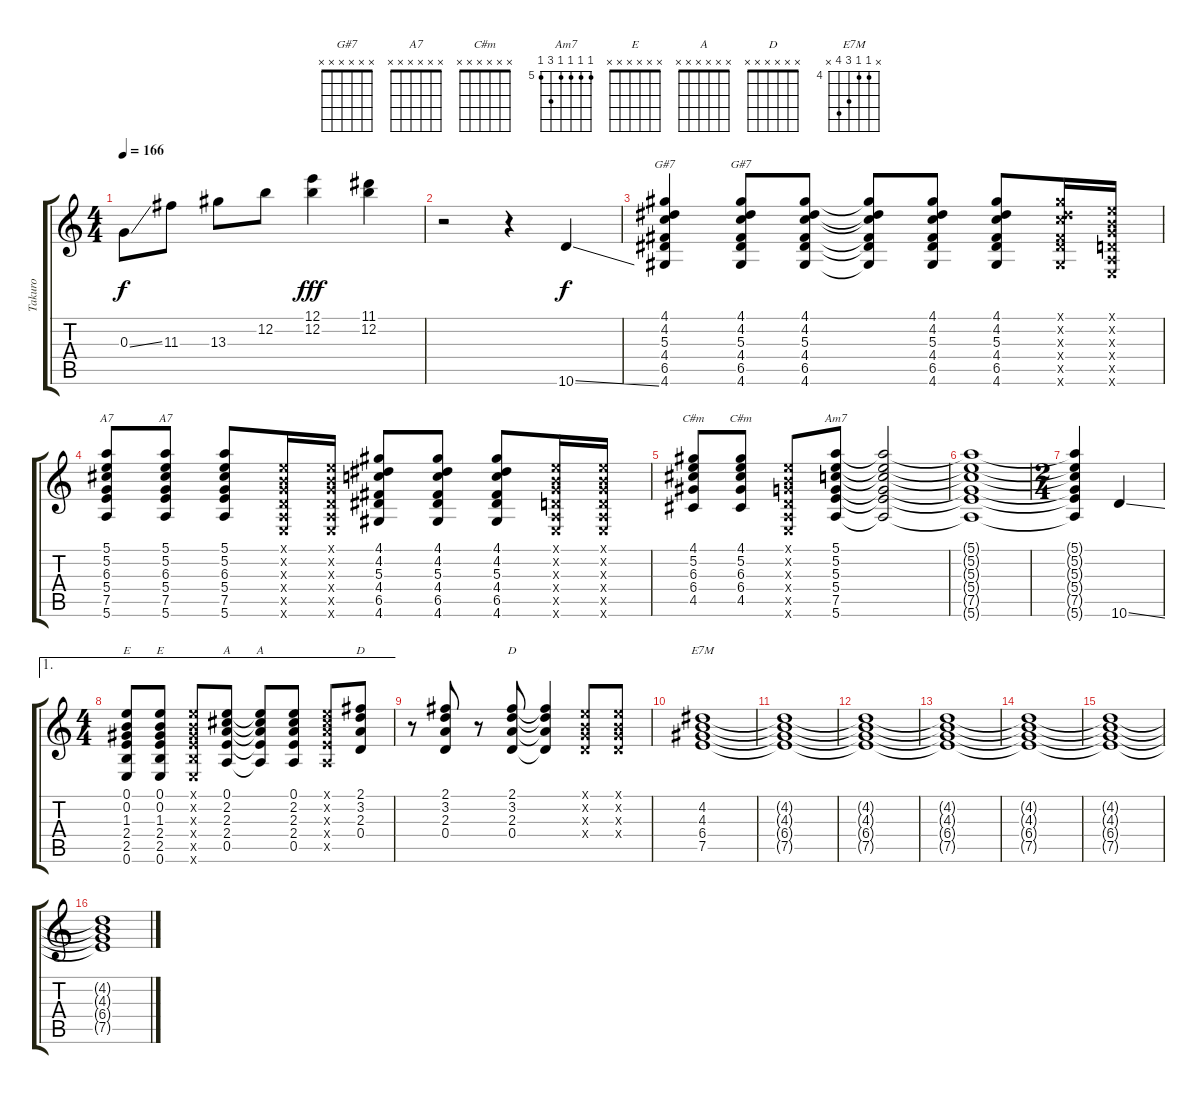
\track ("Takuro" "Takuro") {instrument distortionguitar}
\staff {score tabs}
\tuning (E4 B3 G3 D3 A2 E2) {hide}
\chord ("G#7" 4 4 5 4 6 4) {firstfret 4}
\chord ("G#7" x x x x x x) {firstfret 0}
\chord ("A7" 5 5 6 5 7 5) {firstfret 5}
\chord ("A7" x x x x x x) {firstfret 0}
\chord ("C#m" 4 5 6 6 4 x) {firstfret 4}
\chord ("C#m" x x x x x x) {firstfret 0}
\chord ("Am7" 5 5 5 5 7 5) {firstfret 5}
\chord ("E" 0 0 1 2 2 0)
\chord ("E" x x x x x x) {firstfret 0}
\chord ("A" 0 2 2 2 0 x)
\chord ("A" x x x x x x) {firstfret 0}
\chord ("D" 2 3 2 0 x x)
\chord ("D" x x x x x x) {firstfret 0}
\chord ("E7M" x 4 4 6 7 x) {firstfret 4}
\ts (4 4)
\tempo 166
\clef g2
\ks c
0.3{ss}.8{dy f} 11.3.8 13.3.8 12.2.8 (12.1 12.2).4{dy fff volume 16} (11.1 12.2).4{volume 16} |
r.2 r.4 10.6{ss}.4{dy f} |
(4.1 4.2 5.3 4.4 6.5 4.6).4{ch "G#7"} (4.1 4.2 5.3 4.4 6.5 4.6).8{ch "G#7"} (4.1 4.2 5.3 4.4 6.5 4.6).8 (4.1{t} 4.2{t} 5.3{t} 4.4{t} 6.5{t} 4.6{t}).8 (4.1 4.2 5.3 4.4 6.5 4.6).8 (4.1 4.2 5.3 4.4 6.5 4.6).8 (4.1{x} 4.2{x} 5.3{x} 4.4{x} 6.5{x} 4.6{x}).16 (0.1{x} 0.2{x} 0.3{x} 0.4{x} 0.5{x} 0.6{x}).16 |
(5.1 5.2 6.3 5.4 7.5 5.6).8{ch "A7"} (5.1 5.2 6.3 5.4 7.5 5.6).8{ch "A7"} (5.1 5.2 6.3 5.4 7.5 5.6).8 (0.1{x} 0.2{x} 0.3{x} 0.4{x} 0.5{x} 0.6{x}).16 (0.1{x} 0.2{x} 0.3{x} 0.4{x} 0.5{x} 0.6{x}).16 (4.1 4.2 5.3 4.4 6.5 4.6).8 (4.1 4.2 5.3 4.4 6.5 4.6).8 (4.1 4.2 5.3 4.4 6.5 4.6).8 (0.1{x} 0.2{x} 0.3{x} 0.4{x} 0.5{x} 0.6{x}).16 (0.1{x} 0.2{x} 0.3{x} 0.4{x} 0.5{x} 0.6{x}).16 |
(4.1 5.2 6.3 6.4 4.5).8{ch "C#m"} (4.1 5.2 6.3 6.4 4.5).8{ch "C#m"} (0.1{x} 0.2{x} 0.3{x} 0.4{x} 0.5{x} 0.6{x}).8 (5.1 5.2 5.3 5.4 7.5 5.6).8{ch "Am7"} (5.1{t} 5.2{t} 5.3{t} 5.4{t} 7.5{t} 5.6{t}).2 |
(5.1{t} 5.2{t} 5.3{t} 5.4{t} 7.5{t} 5.6{t}).1 |
\ts (2 4)
(5.1{t} 5.2{t} 5.3{t} 5.4{t} 7.5{t} 5.6{t}).4 10.6{ss}.4{volume 16} |
\ae 1
\ts (4 4)
(0.1 0.2 1.3 2.4 2.5 0.6).8{ch "E"} (0.1 0.2 1.3 2.4 2.5 0.6).8{ch "E"} (0.1{x} 0.2{x} 1.3{x} 2.4{x} 2.5{x} 0.6{x}).8 (0.1 2.2 2.3 2.4 0.5).8{ch "A"} (0.1{t} 2.2{t} 2.3{t} 2.4{t} 0.5{t}).8{ch "A"} (0.1 2.2 2.3 2.4 0.5).8 (0.1{x} 2.2{x} 2.3{x} 2.4{x} 0.5{x}).8 (2.1 3.2 2.3 0.4).8{ch "D"} |
r.8 (2.1 3.2 2.3 0.4).8 r.8 (2.1 3.2 2.3 0.4).8{ch "D"} (2.1{t} 3.2{t} 2.3{t} 0.4{t}).4 (0.1{x} 0.2{x} 0.3{x} 0.4{x}).8 (0.1{x} 0.2{x} 0.3{x} 0.4{x}).8 |
(4.2 4.3 6.4 7.5).1{ch "E7M"} |
(4.2{t} 4.3{t} 6.4{t} 7.5{t}).1 |
(4.2{t} 4.3{t} 6.4{t} 7.5{t}).1 |
(4.2{t} 4.3{t} 6.4{t} 7.5{t}).1 |
(4.2{t} 4.3{t} 6.4{t} 7.5{t}).1 |
(4.2{t} 4.3{t} 6.4{t} 7.5{t}).1 |
(4.2{t} 4.3{t} 6.4{t} 7.5{t}).1
